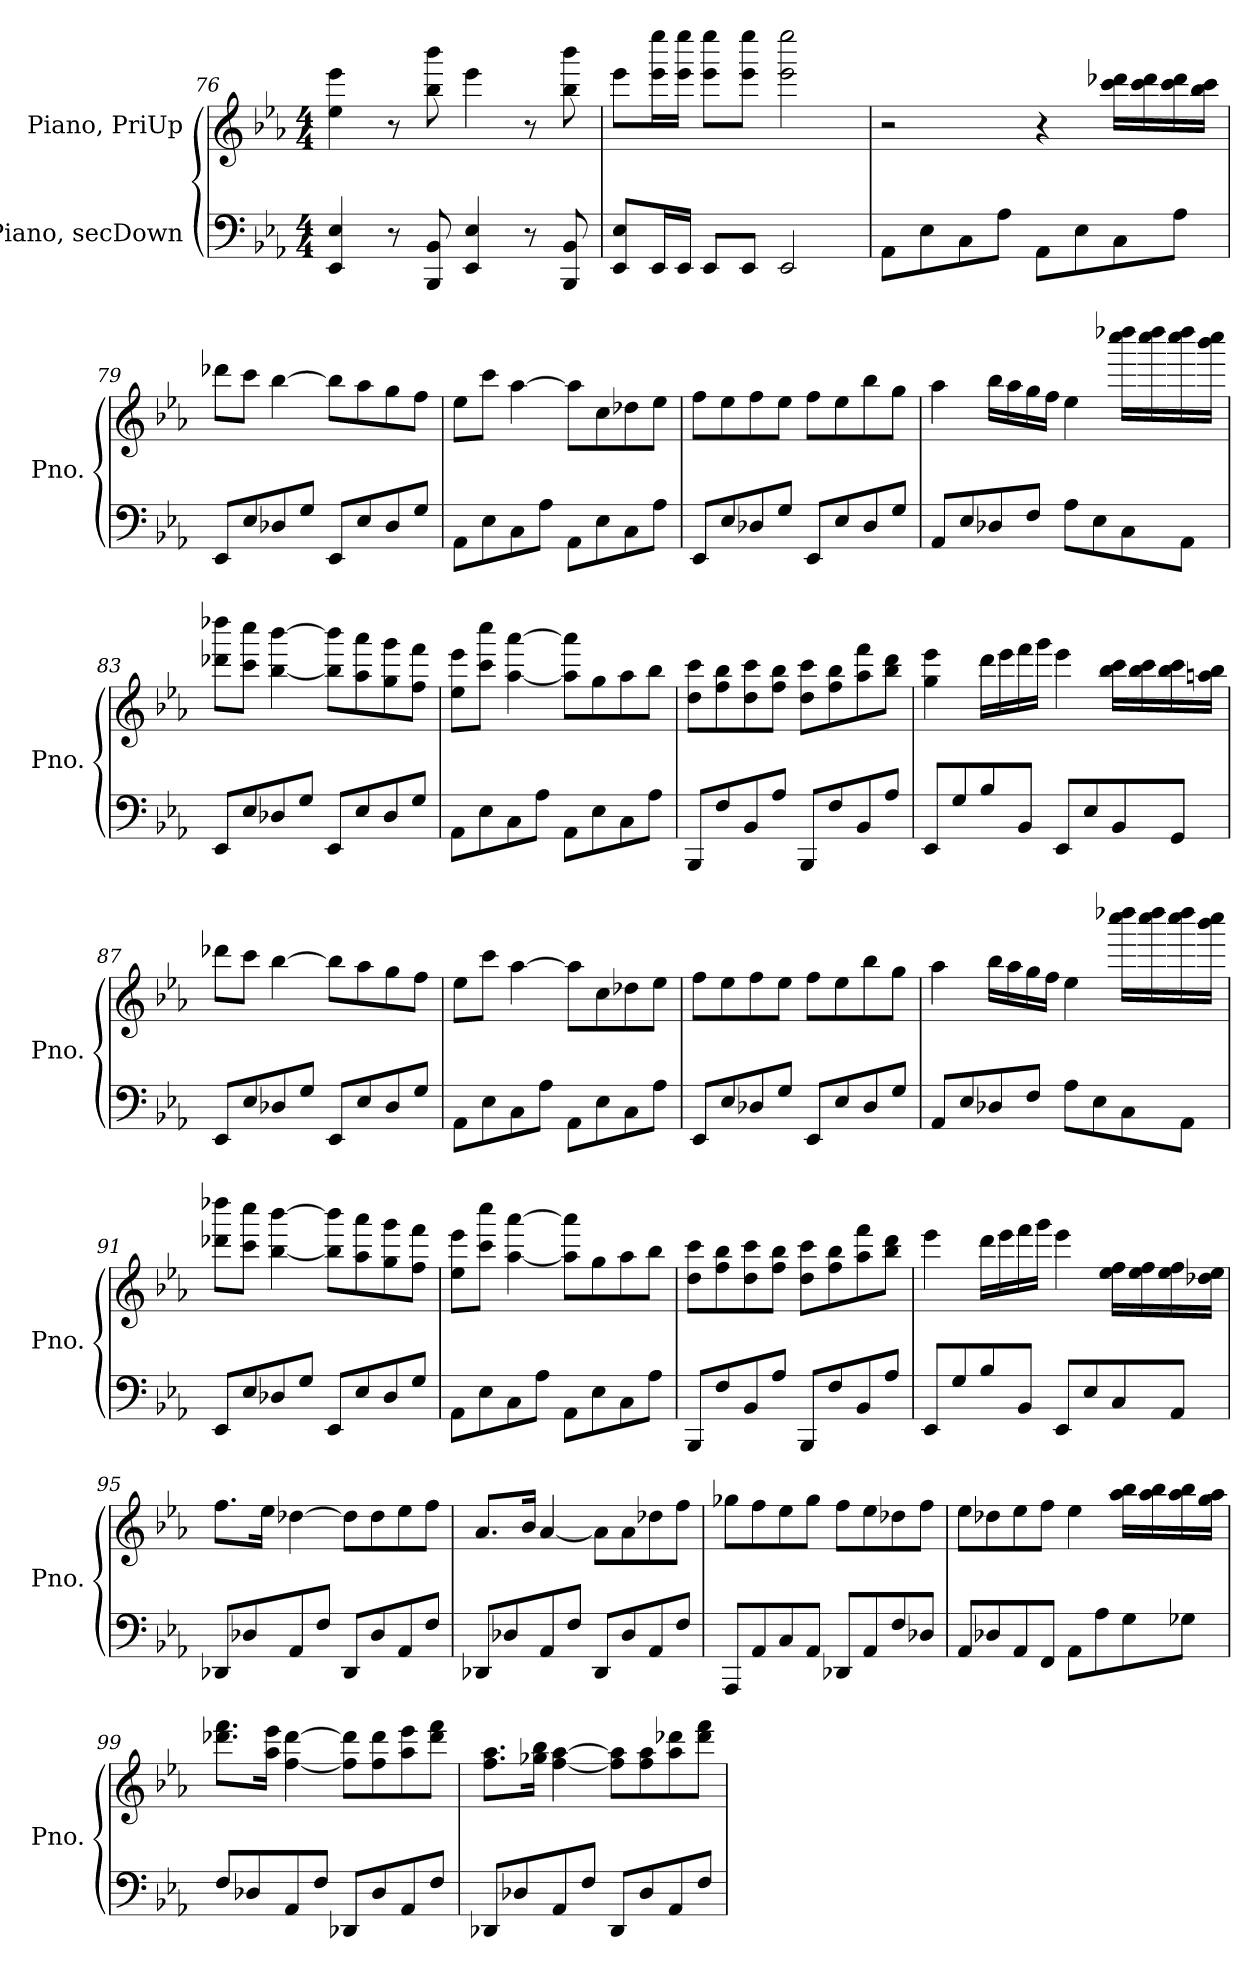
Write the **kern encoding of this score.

**kern	**kern
*part2	*part1
*staff2	*staff1
*I"Piano, secDown	*I"Piano, PriUp
*I'Pno.	*I'Pno.
*clefF4	*clefG2
*k[b-e-a-]	*k[b-e-a-]
*M4/4	*M4/4
=76	=76
4EE-/ 4E-/	4ee-\ 4eee-\
8r	8r
8BBB-/ 8BB-/	8bb-\ 8bbb-\
4EE-/ 4E-/	4eee-\
8r	8r
8BBB-/ 8BB-/	8bb-\ 8bbb-\
=77	=77
8EE-/ 8E-/L	8eee-\L
16EE-/L	16eee-\ 16eeee-\L
16EE-/JJ	16eee-\ 16eeee-\JJ
8EE-/L	8eee-\ 8eeee-\L
8EE-/J	8eee-\ 8eeee-\J
2EE-/	2eee-\ 2eeee-\
!!LO:LB:g=z
=78	=78
8AA-\L	2r
8E-\	.
8C\	.
8A-\J	.
8AA-\L	4r
8E-\	.
8C\	16ccc\ 16ddd-X\LL
.	16ccc\ 16ddd-\
8A-\J	16ccc\ 16ddd-\
.	16bb-\ 16ccc\JJ
=79	=79
8EE-/L	8ddd-X\L
8E-/	8ccc\J
8D-X/	[4bb-\
8G/J	.
8EE-/L	8bb-\L]
8E-/	8aa-\
8D-/	8gg\
8G/J	8ff\J
=80	=80
8AA-\L	8ee-\L
8E-\	8ccc\J
8C\	[4aa-\
8A-\J	.
8AA-\L	8aa-\L]
8E-\	8cc\
8C\	8dd-X\
8A-\J	8ee-\J
=81	=81
8EE-/L	8ff\L
8E-/	8ee-\
8D-X/	8ff\
8G/J	8ee-\J
8EE-/L	8ff\L
8E-/	8ee-\
8D-/	8bb-\
8G/J	8gg\J
!!LO:LB:g=z
=82	=82
8AA-/L	4aa-\
8E-/	.
8D-X/	16bb-\LL
.	16aa-\
8F/J	16gg\
.	16ff\JJ
8A-\L	4ee-\
8E-\	.
8C\	16cccc\ 16dddd-X\LL
.	16cccc\ 16dddd-\
8AA-\J	16cccc\ 16dddd-\
.	16bbb-\ 16cccc\JJ
=83	=83
8EE-/L	8ddd-X\ 8dddd-X\L
8E-/	8ccc\ 8cccc\J
8D-X/	[4bb-\ [4bbb-\
8G/J	.
8EE-/L	8bb-\] 8bbb-\]L
8E-/	8aa-\ 8aaa-\
8D-/	8gg\ 8ggg\
8G/J	8ff\ 8fff\J
=84	=84
8AA-\L	8ee-\ 8eee-\L
8E-\	8ccc\ 8cccc\J
8C\	[4aa-\ [4aaa-\
8A-\J	.
8AA-\L	8aa-\] 8aaa-\]L
8E-\	8gg\
8C\	8aa-\
8A-\J	8bb-\J
!!LO:LB:g=z
=85	=85
8BBB-/L	8dd\ 8ccc\L
8F/	8ff\ 8bb-\
8BB-/	8dd\ 8ccc\
8A-/J	8ff\ 8bb-\J
8BBB-/L	8dd\ 8ccc\L
8F/	8ff\ 8bb-\
8BB-/	8aa-\ 8fff\
8A-/J	8bb-\ 8ddd\J
=86	=86
8EE-/L	4gg\ 4eee-\
8G/	.
8B-/	16ddd\LL
.	16eee-\
8BB-/J	16fff\
.	16ggg\JJ
8EE-/L	4eee-\
8E-/	.
8BB-/	16bb-\ 16ccc\LL
.	16bb-\ 16ccc\
8GG/J	16bb-\ 16ccc\
.	16aan\ 16bb-\JJ
=87	=87
8EE-/L	8ddd-X\L
8E-/	8ccc\J
8D-X/	[4bb-\
8G/J	.
8EE-/L	8bb-\L]
8E-/	8aa-\
8D-/	8gg\
8G/J	8ff\J
!!LO:LB:g=z
=88	=88
8AA-\L	8ee-\L
8E-\	8ccc\J
8C\	[4aa-\
8A-\J	.
8AA-\L	8aa-\L]
8E-\	8cc\
8C\	8dd-X\
8A-\J	8ee-\J
=89	=89
8EE-/L	8ff\L
8E-/	8ee-\
8D-X/	8ff\
8G/J	8ee-\J
8EE-/L	8ff\L
8E-/	8ee-\
8D-/	8bb-\
8G/J	8gg\J
=90	=90
8AA-/L	4aa-\
8E-/	.
8D-X/	16bb-\LL
.	16aa-\
8F/J	16gg\
.	16ff\JJ
8A-\L	4ee-\
8E-\	.
8C\	16cccc\ 16dddd-X\LL
.	16cccc\ 16dddd-\
8AA-\J	16cccc\ 16dddd-\
.	16bbb-\ 16cccc\JJ
!!LO:LB:g=z
=91	=91
8EE-/L	8ddd-X\ 8dddd-X\L
8E-/	8ccc\ 8cccc\J
8D-X/	[4bb-\ [4bbb-\
8G/J	.
8EE-/L	8bb-\] 8bbb-\]L
8E-/	8aa-\ 8aaa-\
8D-/	8gg\ 8ggg\
8G/J	8ff\ 8fff\J
=92	=92
8AA-\L	8ee-\ 8eee-\L
8E-\	8ccc\ 8cccc\J
8C\	[4aa-\ [4aaa-\
8A-\J	.
8AA-\L	8aa-\] 8aaa-\]L
8E-\	8gg\
8C\	8aa-\
8A-\J	8bb-\J
=93	=93
8BBB-/L	8dd\ 8ccc\L
8F/	8ff\ 8bb-\
8BB-/	8dd\ 8ccc\
8A-/J	8ff\ 8bb-\J
8BBB-/L	8dd\ 8ccc\L
8F/	8ff\ 8bb-\
8BB-/	8aa-\ 8fff\
8A-/J	8bb-\ 8ddd\J
!!LO:PB:g=z
=94	=94
8EE-/L	4eee-\
8G/	.
8B-/	16ddd\LL
.	16eee-\
8BB-/J	16fff\
.	16ggg\JJ
8EE-/L	4eee-\
8E-/	.
8C/	16ee-\ 16ff\LL
.	16ee-\ 16ff\
8AA-/J	16ee-\ 16ff\
.	16dd-X\ 16ee-\JJ
=95	=95
8DD-X/L	8.ff\L
8D-X/	.
.	16ee-\Jk
8AA-/	[4dd-X\
8F/J	.
8DD-/L	8dd-\L]
8D-/	8dd-\
8AA-/	8ee-\
8F/J	8ff\J
=96	=96
8DD-X/L	8.a-/L
8D-X/	.
.	16b-/Jk
8AA-/	[4a-/
8F/J	.
8DD-/L	8a-\L]
8D-/	8a-\
8AA-/	8dd-X\
8F/J	8ff\J
!!LO:LB:g=z
=97	=97
8AAA-/L	8gg-X\L
8AA-/	8ff\
8C/	8ee-\
8AA-/J	8gg-\J
8DD-X/L	8ff\L
8AA-/	8ee-\
8F/	8dd-X\
8D-X/J	8ff\J
=98	=98
8AA-/L	8ee-\L
8D-X/	8dd-X\
8AA-/	8ee-\
8FF/J	8ff\J
8AA-\L	4ee-\
8A-\	.
8G\	16aa-\ 16bb-\LL
.	16aa-\ 16bb-\
8G-X\J	16aa-\ 16bb-\
.	16gg\ 16aa-\JJ
=99	=99
8F/L	8.ddd-X\ 8.fff\L
8D-X/	.
.	16aa-\ 16eee-\Jk
8AA-/	[4ff\ [4ddd-\
8F/J	.
8DD-X/L	8ff\] 8ddd-\]L
8D-/	8ff\ 8ddd-\
8AA-/	8aa-\ 8eee-\
8F/J	8ddd-\ 8fff\J
!!LO:LB:g=z
=100	=100
8DD-X/L	8.ff\ 8.aa-\L
8D-X/	.
.	16gg-X\ 16bb-\Jk
8AA-/	[4ff\ [4aa-\
8F/J	.
8DD-/L	8ff\] 8aa-\]L
8D-/	8ff\ 8aa-\
8AA-/	8aa-\ 8ddd-X\
8F/J	8ddd-\ 8fff\J
=	=
*-	*-
